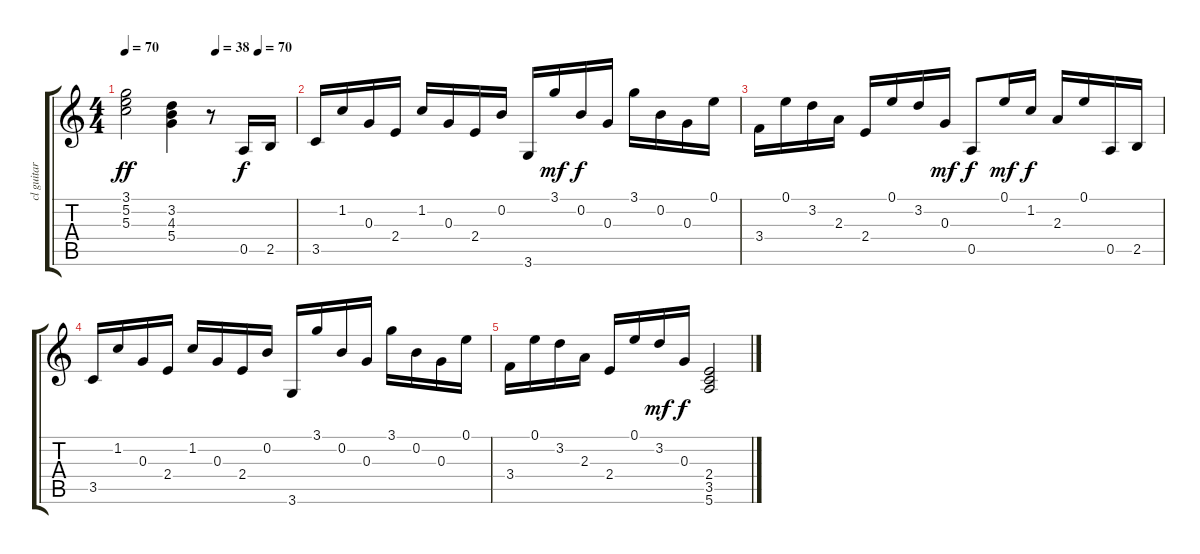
\track ("cl guitar L" "cl guitar ") {instrument electricguitarclean}
\staff {score tabs}
\tuning (E4 B3 G3 D3 A2 E2) {hide}
\ts (4 4)
\tempo 70
\tempo (38 0.53125)
\tempo (70 0.78125)
\clef g2
\ks c
(3.1 5.2 5.3).2{dy ff} (3.2 4.3 5.4).4 r.8 0.5.16{dy f volume 14} 2.5.16 |
3.5.16 1.2.16 0.3.16 2.4.16 1.2.16 0.3.16 2.4.16 0.2.16 3.6.16 3.1.16{dy mf} 0.2.16{dy f} 0.3.16 3.1.16 0.2.16 0.3.16 0.1.16 |
3.4.16 0.1.16 3.2.16 2.3.16 2.4.16 0.1.16 3.2.16 0.3.16{dy mf} 0.5.8{dy f} 0.1.16{dy mf} 1.2.16{dy f} 2.3.16 0.1.16 0.5.16 2.5.16 |
3.5.16 1.2.16 0.3.16 2.4.16 1.2.16 0.3.16 2.4.16 0.2.16 3.6.16 3.1.16 0.2.16 0.3.16 3.1.16 0.2.16 0.3.16 0.1.16 |
3.4.16 0.1.16 3.2.16 2.3.16 2.4.16 0.1.16 3.2.16{dy mf} 0.3.16{dy f} (2.4 3.5 5.6).2
